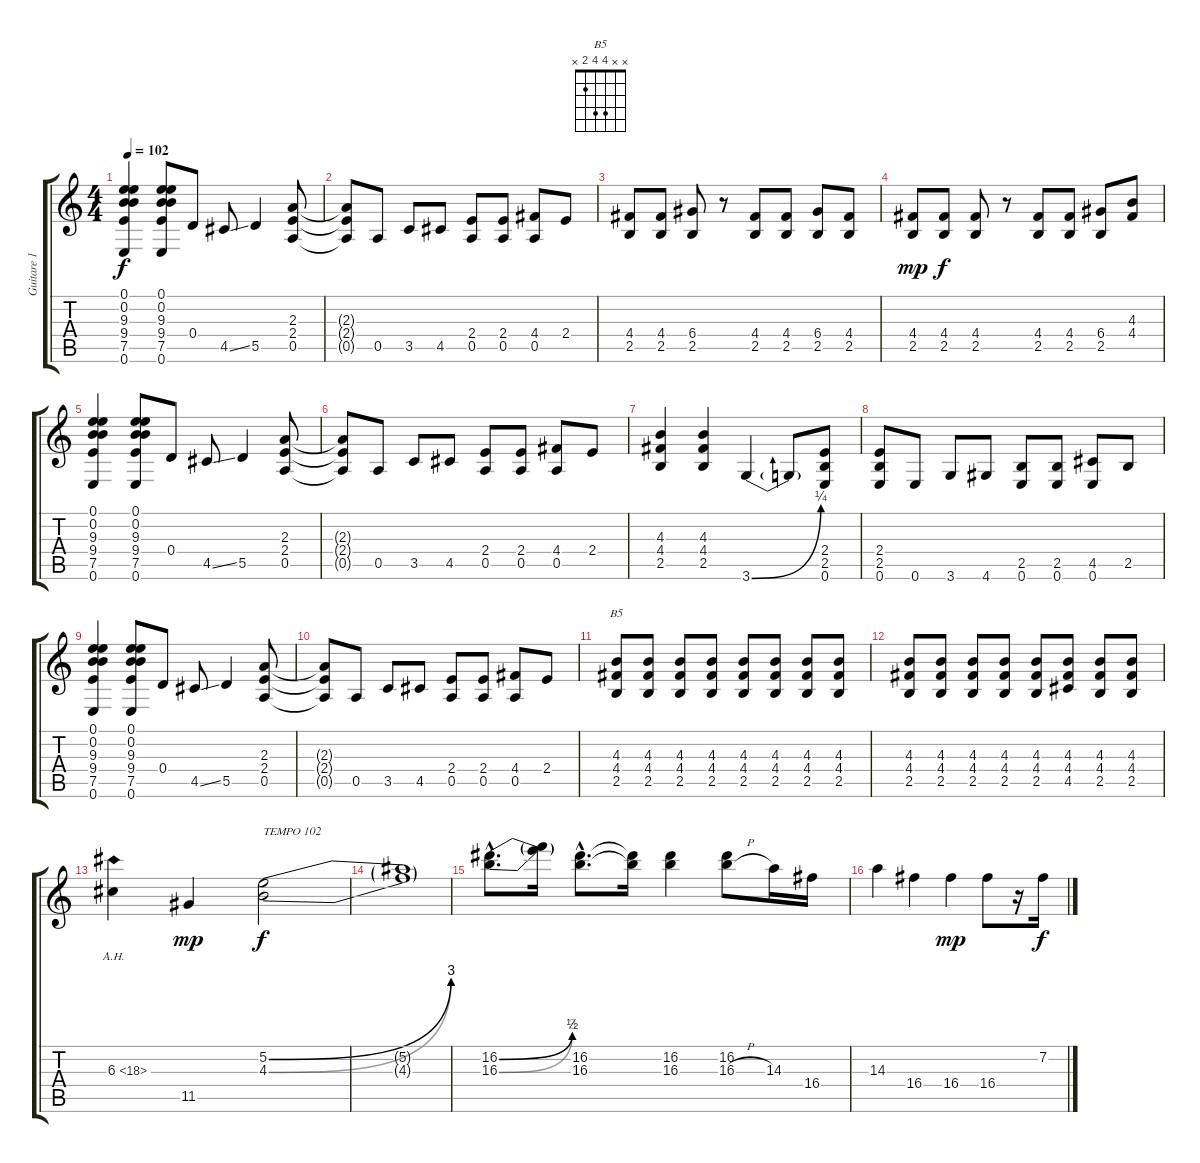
\track ("Guitare 1" "Guitare 1") {instrument distortionguitar}
\staff {score tabs}
\tuning (E4 B3 G3 D3 A2 E2) {hide}
\chord ("B5" x x 4 4 2 x)
\ts (4 4)
\tempo 102
\clef g2
\ks c
(0.1 0.2 9.3 9.4 7.5 0.6).4{dy f} (0.1 0.2 9.3 9.4 7.5 0.6).8 0.4.8 4.5{ss}.8 5.5.4 (2.3 2.4 0.5).8 |
(2.3{t} 2.4{t} 0.5{t}).8 0.5.8 3.5.8 4.5.8 (2.4 0.5).8 (2.4 0.5).8 (4.4 0.5).8 2.4.8 |
(4.4 2.5).8 (4.4 2.5).8 (6.4 2.5).8 r.8 (4.4 2.5).8 (4.4 2.5).8 (6.4 2.5).8 (4.4 2.5).8 |
(4.4 2.5).8{dy mp} (4.4 2.5).8{dy f} (4.4 2.5).8 r.8 (4.4 2.5).8 (4.4 2.5).8 (6.4 2.5).8 (4.3 4.4).8 |
(0.1 0.2 9.3 9.4 7.5 0.6).4 (0.1 0.2 9.3 9.4 7.5 0.6).8 0.4.8 4.5{ss}.8 5.5.4 (2.3 2.4 0.5).8 |
(2.3{t} 2.4{t} 0.5{t}).8 0.5.8 3.5.8 4.5.8 (2.4 0.5).8 (2.4 0.5).8 (4.4 0.5).8 2.4.8 |
(4.3 4.4 2.5).4 (4.3 4.4 2.5).4 3.6{be (bend 0 0 60 1)}.4 3.6{t}.8 (2.4 2.5 0.6).8 |
(2.4 2.5 0.6).8 0.6.8 3.6.8 4.6.8 (2.5 0.6).8 (2.5 0.6).8 (4.5 0.6).8 2.5.8 |
(0.1 0.2 9.3 9.4 7.5 0.6).4 (0.1 0.2 9.3 9.4 7.5 0.6).8 0.4.8 4.5{ss}.8 5.5.4 (2.3 2.4 0.5).8 |
(2.3{t} 2.4{t} 0.5{t}).8 0.5.8 3.5.8 4.5.8 (2.4 0.5).8 (2.4 0.5).8 (4.4 0.5).8 2.4.8 |
(4.3 4.4 2.5).8{ch "B5"} (4.3 4.4 2.5).8 (4.3 4.4 2.5).8 (4.3 4.4 2.5).8 (4.3 4.4 2.5).8 (4.3 4.4 2.5).8 (4.3 4.4 2.5).8 (4.3 4.4 2.5).8 |
(4.3 4.4 2.5).8 (4.3 4.4 2.5).8 (4.3 4.4 2.5).8 (4.3 4.4 2.5).8 (4.3 4.4 2.5).8 (4.3 4.4 4.5).8 (4.3 4.4 2.5).8 (4.3 4.4 2.5).8 |
6.3{ah 12}.4 11.5.4{dy mp} (5.2{be (bend 0 0 60 12)} 4.3{be (bend 0 0 60 12)}).2{txt "TEMPO 102" dy f} |
(5.2{t} 4.3{t}).1 |
(16.2{be (bend 0 0 60 2) hac} 16.3{be (bend 0 0 60 12) hac}).8{d} (16.2{t} 16.3{t}).16 (16.2{hac} 16.3{hac}).8{d} (16.2{t} 16.3{t}).16 (16.2 16.3).4 (16.2 16.3{h}).8 14.3.16 16.4.16 |
14.3.4 16.4.4 16.4.4{dy mp} 16.4.8 r.16 7.2.16{dy f}
